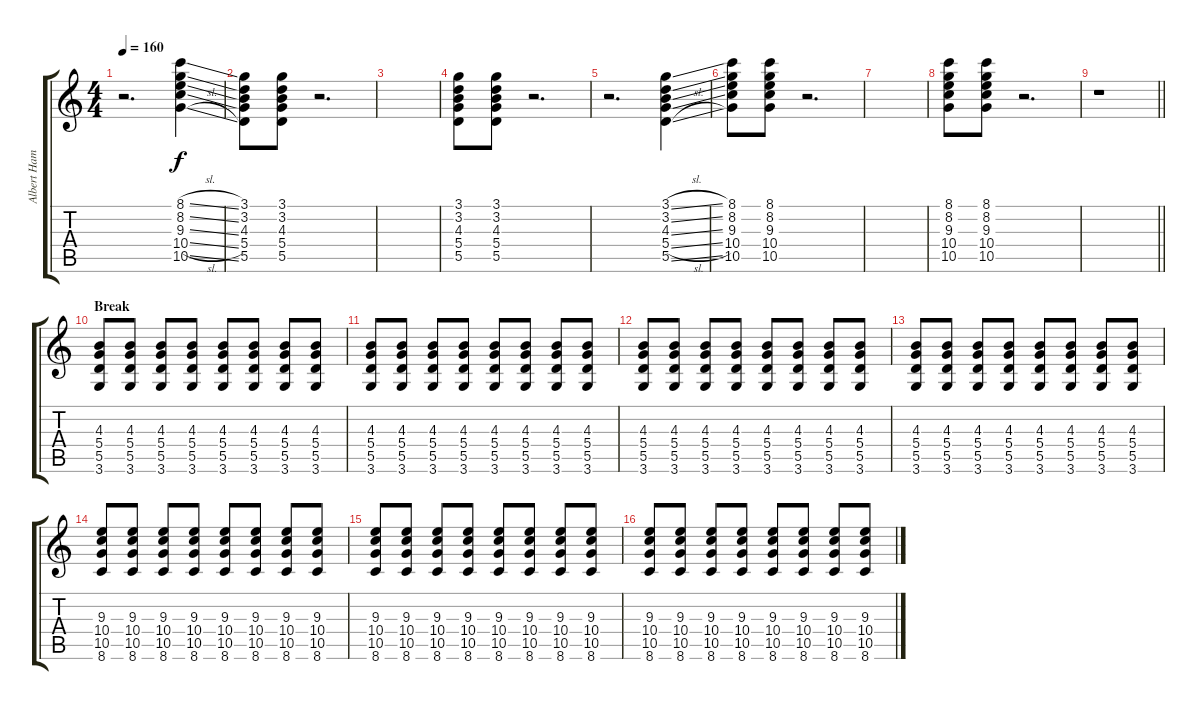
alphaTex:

\track ("Albert Hammond Jr." "Albert Ham") {instrument overdrivenguitar}
\staff {score tabs}
\tuning (E4 B3 G3 D3 A2 E2) {hide}
\ts (4 4)
\tempo 160
\clef g2
\ks c
r.2{d dy f} (8.1{sl} 8.2{sl} 9.3{sl} 10.4{sl} 10.5{sl}).4 |
(3.1 3.2 4.3 5.4 5.5).8 (3.1 3.2 4.3 5.4 5.5).8 r.2{d} |
|
(3.1 3.2 4.3 5.4 5.5).8 (3.1 3.2 4.3 5.4 5.5).8 r.2{d} |
r.2{d} (3.1{sl} 3.2{sl} 4.3{sl} 5.4{sl} 5.5{sl}).4 |
(8.1 8.2 9.3 10.4 10.5).8 (8.1 8.2 9.3 10.4 10.5).8 r.2{d} |
|
(8.1 8.2 9.3 10.4 10.5).8 (8.1 8.2 9.3 10.4 10.5).8 r.2{d} |
\barLineRight lightlight
r.1 |
\section ("" "Break")
(4.3 5.4 5.5 3.6).8 (4.3 5.4 5.5 3.6).8 (4.3 5.4 5.5 3.6).8 (4.3 5.4 5.5 3.6).8 (4.3 5.4 5.5 3.6).8 (4.3 5.4 5.5 3.6).8 (4.3 5.4 5.5 3.6).8 (4.3 5.4 5.5 3.6).8 |
(4.3 5.4 5.5 3.6).8 (4.3 5.4 5.5 3.6).8 (4.3 5.4 5.5 3.6).8 (4.3 5.4 5.5 3.6).8 (4.3 5.4 5.5 3.6).8 (4.3 5.4 5.5 3.6).8 (4.3 5.4 5.5 3.6).8 (4.3 5.4 5.5 3.6).8 |
(4.3 5.4 5.5 3.6).8 (4.3 5.4 5.5 3.6).8 (4.3 5.4 5.5 3.6).8 (4.3 5.4 5.5 3.6).8 (4.3 5.4 5.5 3.6).8 (4.3 5.4 5.5 3.6).8 (4.3 5.4 5.5 3.6).8 (4.3 5.4 5.5 3.6).8 |
(4.3 5.4 5.5 3.6).8 (4.3 5.4 5.5 3.6).8 (4.3 5.4 5.5 3.6).8 (4.3 5.4 5.5 3.6).8 (4.3 5.4 5.5 3.6).8 (4.3 5.4 5.5 3.6).8 (4.3 5.4 5.5 3.6).8 (4.3 5.4 5.5 3.6).8 |
(9.3 10.4 10.5 8.6).8 (9.3 10.4 10.5 8.6).8 (9.3 10.4 10.5 8.6).8 (9.3 10.4 10.5 8.6).8 (9.3 10.4 10.5 8.6).8 (9.3 10.4 10.5 8.6).8 (9.3 10.4 10.5 8.6).8 (9.3 10.4 10.5 8.6).8 |
(9.3 10.4 10.5 8.6).8 (9.3 10.4 10.5 8.6).8 (9.3 10.4 10.5 8.6).8 (9.3 10.4 10.5 8.6).8 (9.3 10.4 10.5 8.6).8 (9.3 10.4 10.5 8.6).8 (9.3 10.4 10.5 8.6).8 (9.3 10.4 10.5 8.6).8 |
(9.3 10.4 10.5 8.6).8 (9.3 10.4 10.5 8.6).8 (9.3 10.4 10.5 8.6).8 (9.3 10.4 10.5 8.6).8 (9.3 10.4 10.5 8.6).8 (9.3 10.4 10.5 8.6).8 (9.3 10.4 10.5 8.6).8 (9.3 10.4 10.5 8.6).8
